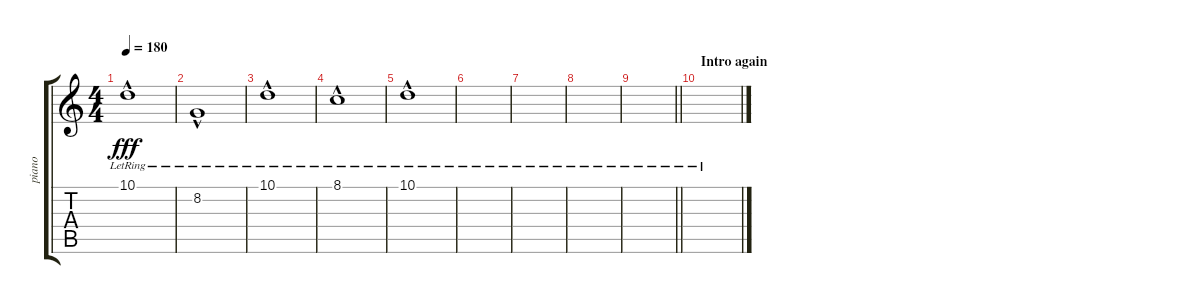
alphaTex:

\track ("piano" "piano") {instrument electricgrandpiano}
\staff {score tabs}
\tuning (E4 B3 G3 D3 A2 E2) {hide}
\ts (4 4)
\tempo 180
\clef g2
\ks c
10.1{hac lr}.1{dy fff} |
8.2{hac lr}.1 |
10.1{hac lr}.1 |
8.1{hac lr}.1 |
10.1{hac lr}.1 |
|
|
|
\barLineRight lightlight
|
\section ("" "Intro again")
